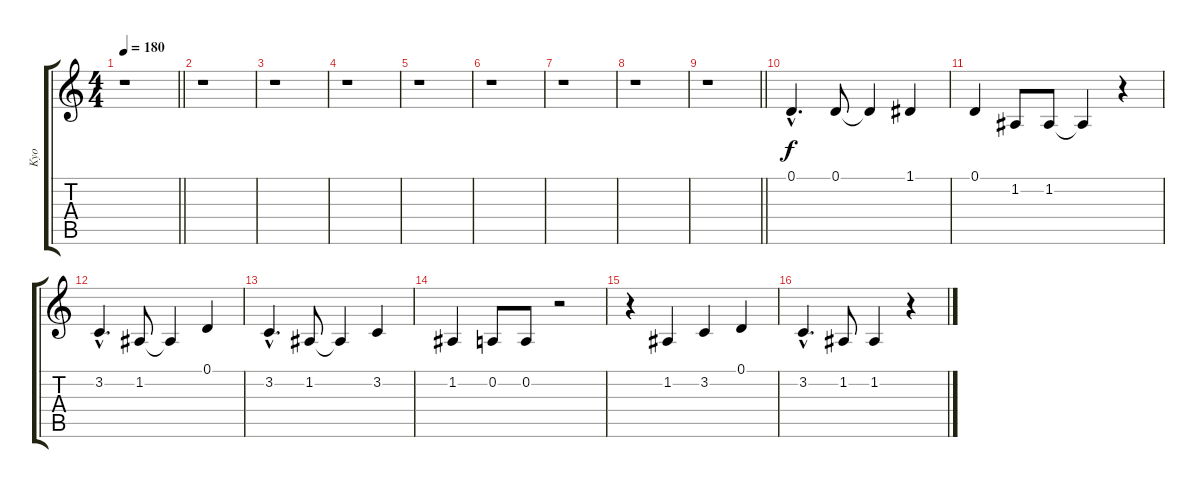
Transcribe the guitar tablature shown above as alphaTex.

\track ("Kyo" "Kyo") {instrument clarinet}
\staff {score tabs}
\tuning (D4 A3 F3 C3 G2 D2) {hide}
\ts (4 4)
\tempo 180
\clef g2
\barLineRight lightlight
\ks c
r.1{dy f} |
r.1 |
r.1 |
r.1 |
r.1 |
r.1 |
r.1 |
r.1 |
\barLineRight lightlight
r.1 |
0.1{hac}.4{d} 0.1.8 0.1{t}.4 1.1.4 |
0.1.4 1.2.8 1.2.8 1.2{t}.4 r.4 |
3.2{hac}.4{d} 1.2.8 1.2{t}.4 0.1.4 |
3.2{hac}.4{d} 1.2.8 1.2{t}.4 3.2.4 |
1.2.4 0.2.8 0.2.8 r.2 |
r.4 1.2.4 3.2.4 0.1.4 |
3.2{hac}.4{d} 1.2.8 1.2.4 r.4
